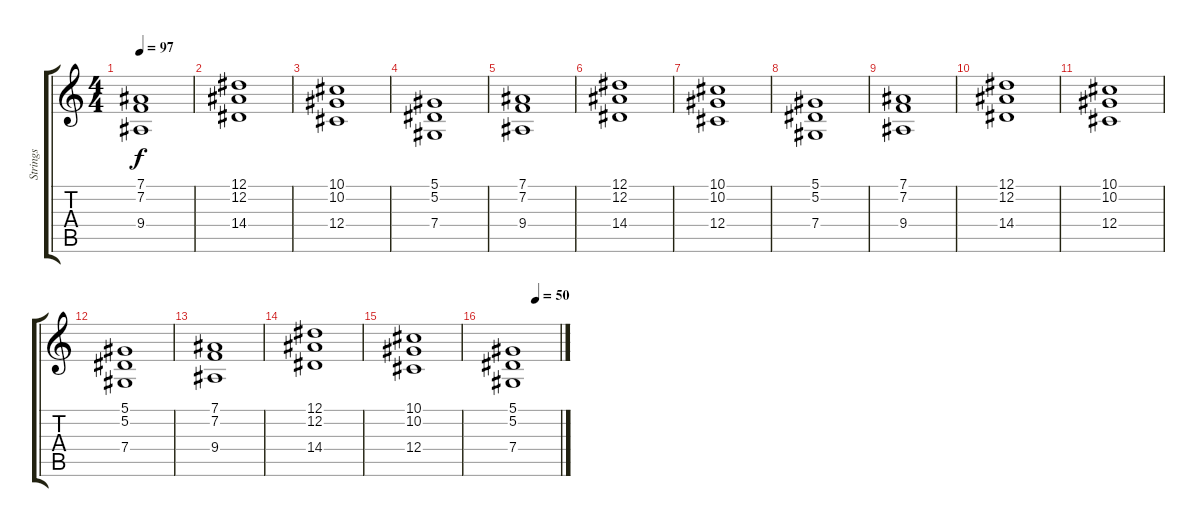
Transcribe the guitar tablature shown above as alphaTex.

\track ("Strings" "Strings") {instrument stringensemble1}
\staff {score tabs}
\tuning (Eb4 Bb3 Gb3 Db3 Ab2 Eb2) {hide}
\ts (4 4)
\tempo 97
\clef g2
\ks c
(7.1 7.2 9.4).1{dy f} |
(12.1 12.2 14.4).1 |
(10.1 10.2 12.4).1 |
(5.1 5.2 7.4).1 |
(7.1 7.2 9.4).1 |
(12.1 12.2 14.4).1 |
(10.1 10.2 12.4).1 |
(5.1 5.2 7.4).1 |
(7.1 7.2 9.4).1 |
(12.1 12.2 14.4).1 |
(10.1 10.2 12.4).1 |
(5.1 5.2 7.4).1 |
(7.1 7.2 9.4).1 |
(12.1 12.2 14.4).1 |
(10.1 10.2 12.4).1 |
\tempo (50 0.5)
(5.1 5.2 7.4).1
